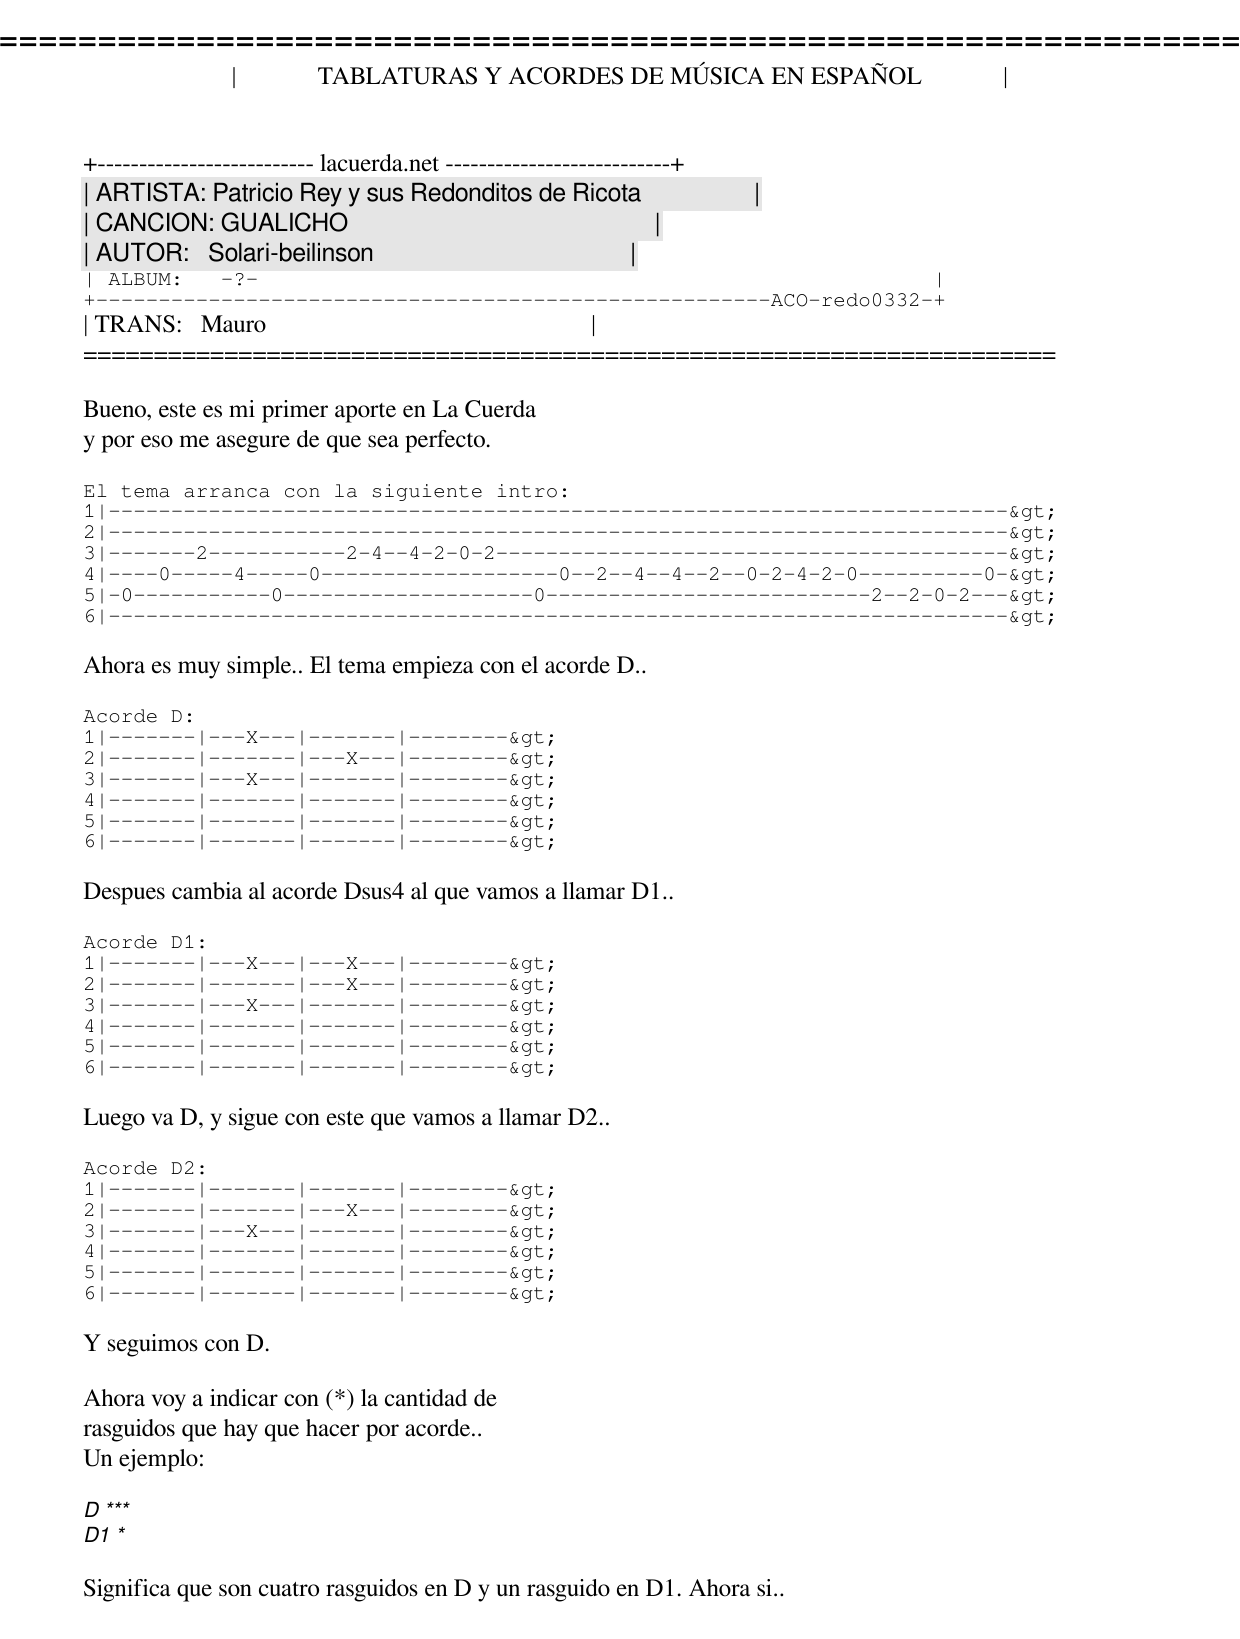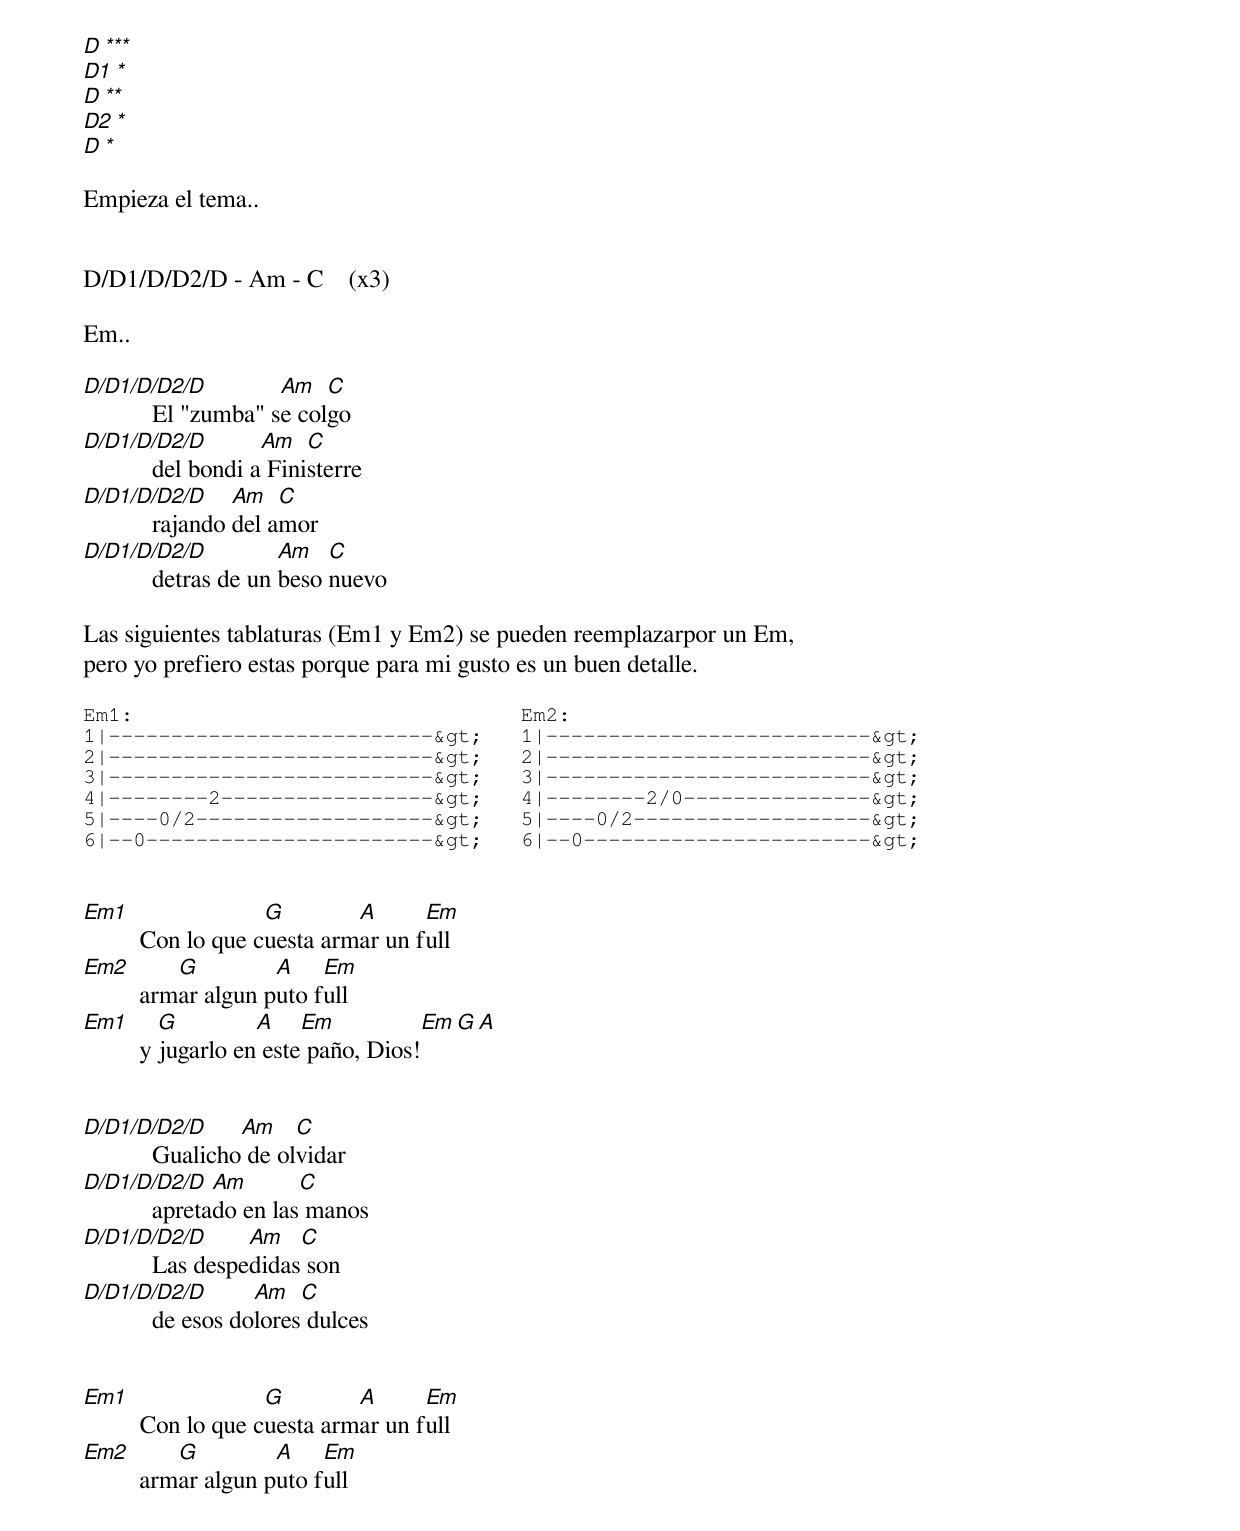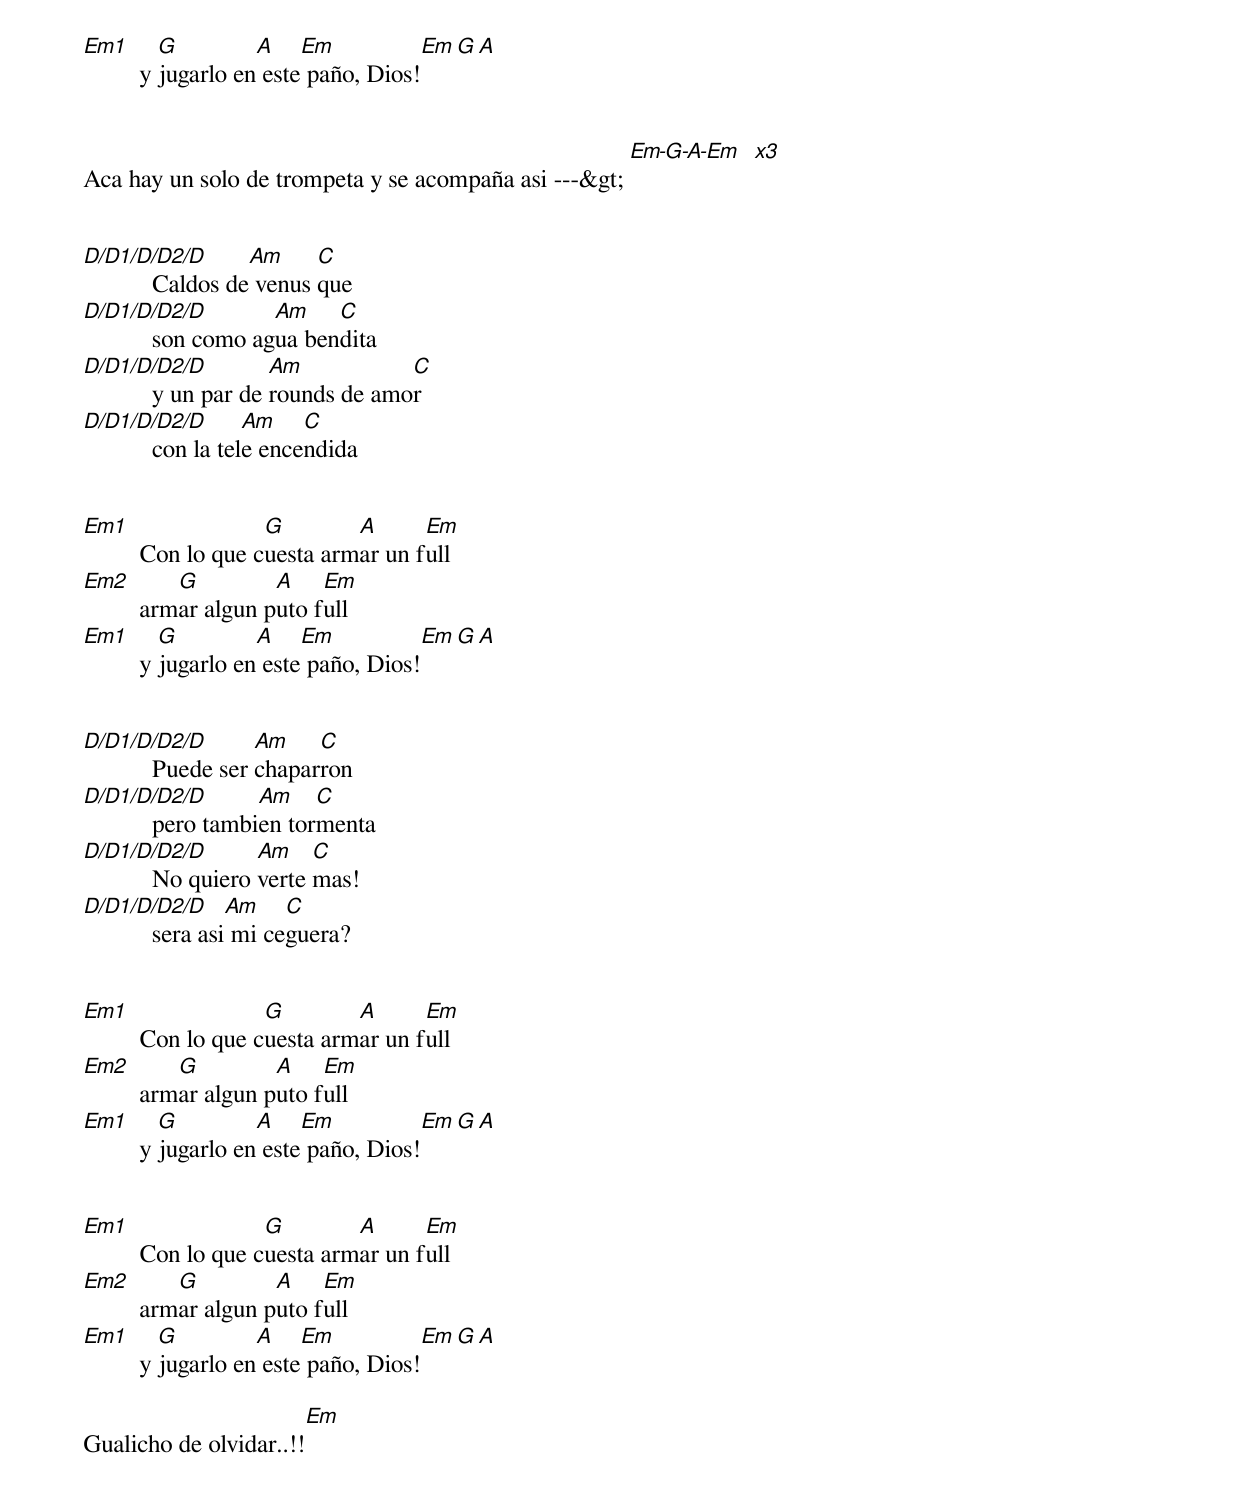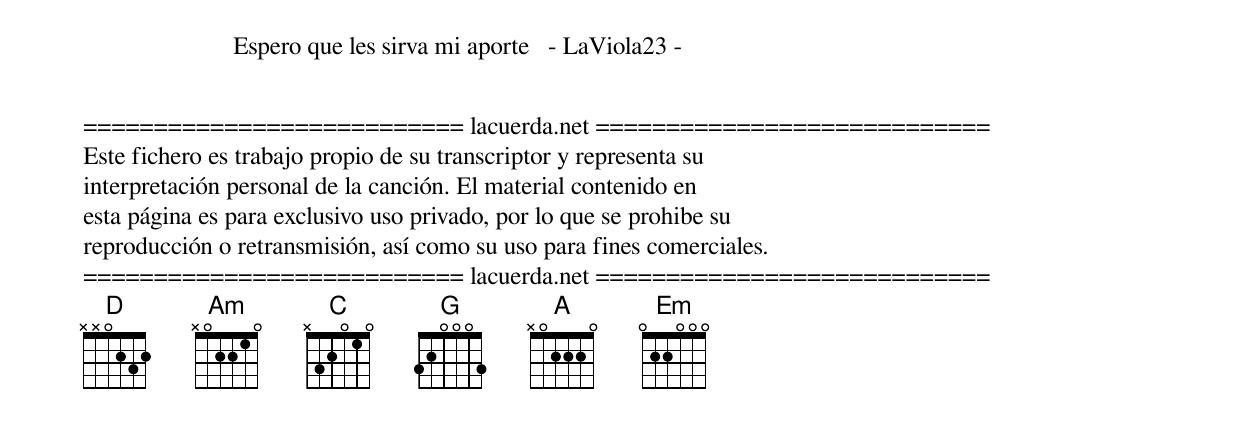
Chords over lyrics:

=====================================================================
|             TABLATURAS Y ACORDES DE MÚSICA EN ESPAÑOL             |
+-------------------------- lacuerda.net ---------------------------+
| ARTISTA: Patricio Rey y sus Redonditos de Ricota                  |
| CANCION: GUALICHO                                                 |
| AUTOR:   Solari-beilinson                                         |
| ALBUM:   -?-                                                      |
+------------------------------------------------------ACO-redo0332-+
| TRANS:   Mauro                                                    |
=====================================================================

Bueno, este es mi primer aporte en La Cuerda
y por eso me asegure de que sea perfecto.

El tema arranca con la siguiente intro:
1|------------------------------------------------------------------------&gt;
2|------------------------------------------------------------------------&gt;
3|-------2-----------2-4--4-2-0-2-----------------------------------------&gt;
4|----0-----4-----0-------------------0--2--4--4--2--0-2-4-2-0----------0-&gt;
5|-0-----------0--------------------0--------------------------2--2-0-2---&gt;
6|------------------------------------------------------------------------&gt;

Ahora es muy simple.. El tema empieza con el acorde D..

Acorde D:
1|-------|---X---|-------|--------&gt;
2|-------|-------|---X---|--------&gt;
3|-------|---X---|-------|--------&gt;
4|-------|-------|-------|--------&gt;
5|-------|-------|-------|--------&gt;
6|-------|-------|-------|--------&gt;

Despues cambia al acorde Dsus4 al que vamos a llamar D1..

Acorde D1:
1|-------|---X---|---X---|--------&gt;
2|-------|-------|---X---|--------&gt;
3|-------|---X---|-------|--------&gt;
4|-------|-------|-------|--------&gt;
5|-------|-------|-------|--------&gt;
6|-------|-------|-------|--------&gt;

Luego va D, y sigue con este que vamos a llamar D2..

Acorde D2:
1|-------|-------|-------|--------&gt;
2|-------|-------|---X---|--------&gt;
3|-------|---X---|-------|--------&gt;
4|-------|-------|-------|--------&gt;
5|-------|-------|-------|--------&gt;
6|-------|-------|-------|--------&gt;

Y seguimos con D.

Ahora voy a indicar con (*) la cantidad de
rasguidos que hay que hacer por acorde..
Un ejemplo:

D  ****
D1 *

Significa que son cuatro rasguidos en D y un rasguido en D1. Ahora si..

D  ****
D1 *
D  ***
D2 *
D  *

Empieza el tema..


D/D1/D/D2/D - Am - C    (x3)

Em..

D/D1/D/D2/D            Am   C
           El "zumba" se colgo
D/D1/D/D2/D           Am   C
           del bondi a Finisterre
D/D1/D/D2/D        Am   C
           rajando del amor
D/D1/D/D2/D             Am   C
           detras de un beso nuevo

Las siguientes tablaturas (Em1 y Em2) se pueden reemplazarpor un Em,
pero yo prefiero estas porque para mi gusto es un buen detalle.

Em1:                               Em2:
1|--------------------------&gt;   1|--------------------------&gt;
2|--------------------------&gt;   2|--------------------------&gt;
3|--------------------------&gt;   3|--------------------------&gt;
4|--------2-----------------&gt;   4|--------2/0---------------&gt;
5|----0/2-------------------&gt;   5|----0/2-------------------&gt;
6|--0-----------------------&gt;   6|--0-----------------------&gt;


Em1                  G        A      Em
         Con lo que cuesta armar un full
Em2         G         A    Em
         armar algun puto full
Em1        G         A    Em           Em G A
         y jugarlo en este paño, Dios!


D/D1/D/D2/D        Am    C
           Gualicho de olvidar
D/D1/D/D2/D      Am       C
           apretado en las manos
D/D1/D/D2/D         Am   C
           Las despedidas son
D/D1/D/D2/D          Am   C
           de esos dolores dulces


Em1                  G        A      Em
         Con lo que cuesta armar un full
Em2         G         A    Em
         armar algun puto full
Em1        G         A    Em           Em G A
         y jugarlo en este paño, Dios!


Aca hay un solo de trompeta y se acompaña asi ---&gt; [Em-G-A-Em]  [x3]


D/D1/D/D2/D         Am     C
           Caldos de venus que
D/D1/D/D2/D           Am    C
           son como agua bendita
D/D1/D/D2/D            Am           C
           y un par de rounds de amor
D/D1/D/D2/D          Am    C
           con la tele encendida


Em1                  G        A      Em
         Con lo que cuesta armar un full
Em2         G         A    Em
         armar algun puto full
Em1        G         A    Em           Em G A
         y jugarlo en este paño, Dios!


D/D1/D/D2/D          Am    C
           Puede ser chaparron
D/D1/D/D2/D          Am    C
           pero tambien tormenta
D/D1/D/D2/D          Am    C
           No quiero verte mas!
D/D1/D/D2/D        Am    C
           sera asi mi ceguera?


Em1                  G        A      Em
         Con lo que cuesta armar un full
Em2         G         A    Em
         armar algun puto full
Em1        G         A    Em           Em G A
         y jugarlo en este paño, Dios!


Em1                  G        A      Em
         Con lo que cuesta armar un full
Em2         G         A    Em
         armar algun puto full
Em1        G         A    Em           Em G A
         y jugarlo en este paño, Dios!

                         Em
Gualicho de olvidar..!!


                        Espero que les sirva mi aporte   - LaViola23 -


=========================== lacuerda.net ============================
Este fichero es trabajo propio de su transcriptor y representa su
interpretación personal de la canción. El material contenido en
esta página es para exclusivo uso privado, por lo que se prohibe su
reproducción o retransmisión, así como su uso para fines comerciales.
=========================== lacuerda.net ============================
